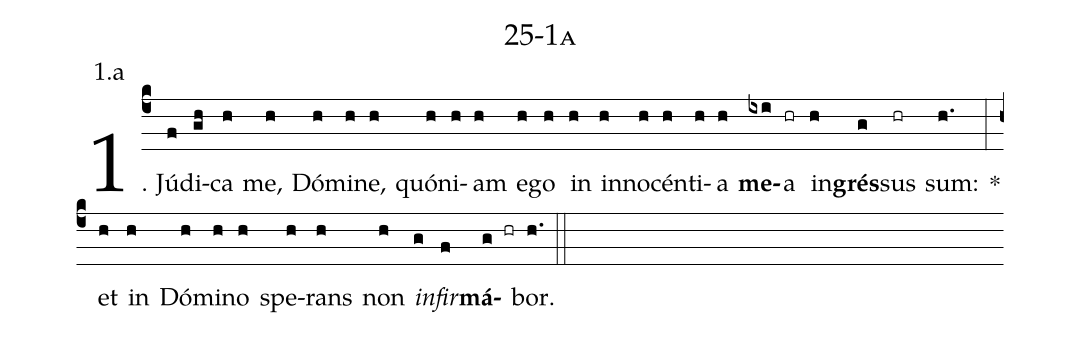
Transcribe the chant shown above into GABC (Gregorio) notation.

name: 25-1a;
annotation: 1.a;
%%
(c4)1. Jú(f)di(gh)ca(h) me,(h) Dó(h)mi(h)ne,(h) quón(h)i(h)am(h) e(h)go(h) in(h) in(h)no(h)cén(h)ti(h)a(h) <b>me</b>(ixi)a(hr) in(h)<b>grés</b>(g)sus(hr) sum:(h.) *(:) et(h) in(h) Dó(h)mi(h)no(h) spe(h)rans(h) non(h) <i>in</i>(g)<i>fir</i>(f)<b>má</b>(g hr)bor.(h.) (::)
